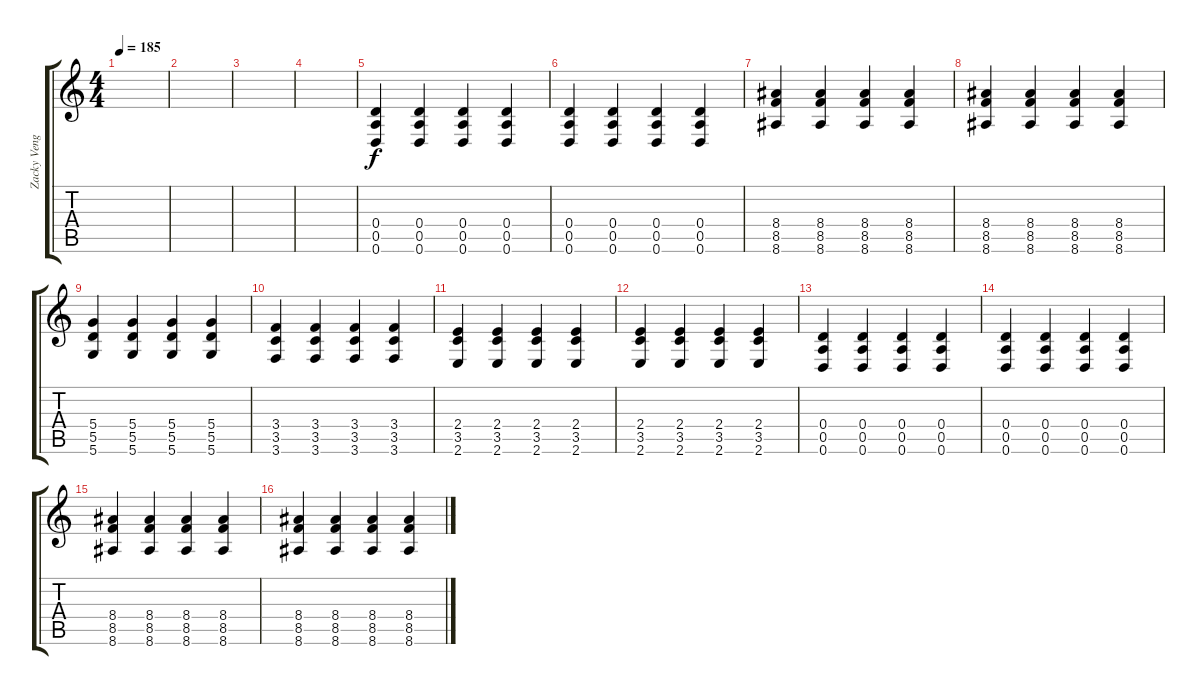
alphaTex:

\track ("Zacky Vengeance II" "Zacky Veng") {instrument distortionguitar}
\staff {score tabs}
\tuning (E4 B3 G3 D3 A2 D2) {hide}
\ts (4 4)
\tempo 185
\clef g2
\ks c
|
|
|
|
(0.4 0.5 0.6).4 (0.4 0.5 0.6).4 (0.4 0.5 0.6).4 (0.4 0.5 0.6).4 |
(0.4 0.5 0.6).4 (0.4 0.5 0.6).4 (0.4 0.5 0.6).4 (0.4 0.5 0.6).4 |
(8.4 8.5 8.6).4 (8.4 8.5 8.6).4 (8.4 8.5 8.6).4 (8.4 8.5 8.6).4 |
(8.4 8.5 8.6).4 (8.4 8.5 8.6).4 (8.4 8.5 8.6).4 (8.4 8.5 8.6).4 |
(5.4 5.5 5.6).4 (5.4 5.5 5.6).4 (5.4 5.5 5.6).4 (5.4 5.5 5.6).4 |
(3.4 3.5 3.6).4 (3.4 3.5 3.6).4 (3.4 3.5 3.6).4 (3.4 3.5 3.6).4 |
(2.4 3.5 2.6).4 (2.4 3.5 2.6).4 (2.4 3.5 2.6).4 (2.4 3.5 2.6).4 |
(2.4 3.5 2.6).4 (2.4 3.5 2.6).4 (2.4 3.5 2.6).4 (2.4 3.5 2.6).4 |
(0.4 0.5 0.6).4 (0.4 0.5 0.6).4 (0.4 0.5 0.6).4 (0.4 0.5 0.6).4 |
(0.4 0.5 0.6).4 (0.4 0.5 0.6).4 (0.4 0.5 0.6).4 (0.4 0.5 0.6).4 |
(8.4 8.5 8.6).4 (8.4 8.5 8.6).4 (8.4 8.5 8.6).4 (8.4 8.5 8.6).4 |
(8.4 8.5 8.6).4 (8.4 8.5 8.6).4 (8.4 8.5 8.6).4 (8.4 8.5 8.6).4
